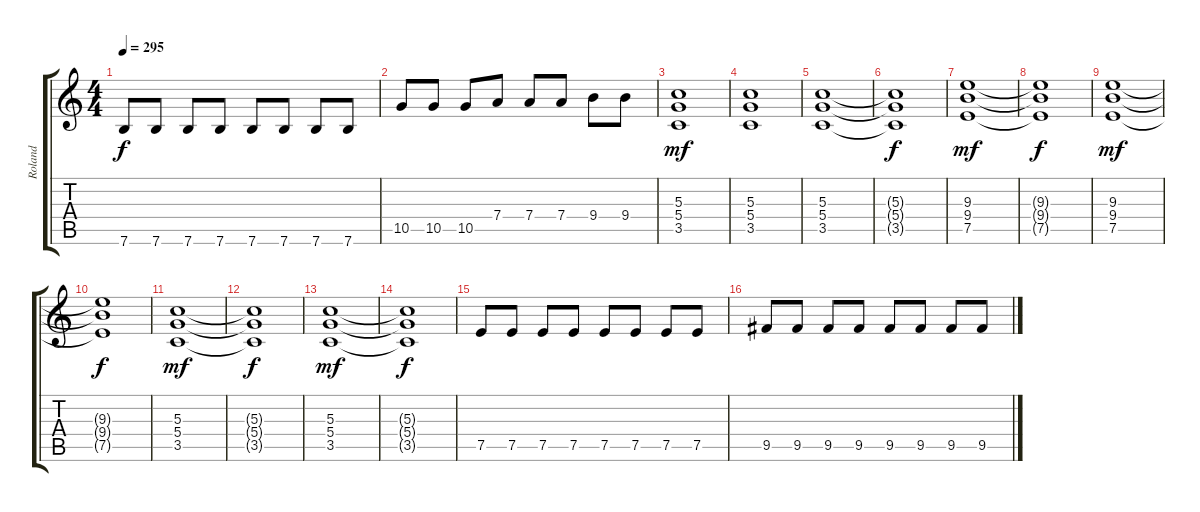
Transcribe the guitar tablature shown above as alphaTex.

\track ("Roland" "Roland") {instrument overdrivenguitar}
\staff {score tabs}
\tuning (E4 B3 G3 D3 A2 E2) {hide}
\ts (4 4)
\tempo 295
\clef g2
\ks c
7.6.8{dy f} 7.6.8 7.6.8 7.6.8 7.6.8 7.6.8 7.6.8 7.6.8 |
10.5.8 10.5.8 10.5.8 7.4.8 7.4.8 7.4.8 9.4.8 9.4.8 |
(5.3 5.4 3.5).1{dy mf} |
(5.3 5.4 3.5).1 |
(5.3 5.4 3.5).1 |
(5.3{t} 5.4{t} 3.5{t}).1{dy f} |
(9.3 9.4 7.5).1{dy mf} |
(9.3{t} 9.4{t} 7.5{t}).1{dy f} |
(9.3 9.4 7.5).1{dy mf} |
(9.3{t} 9.4{t} 7.5{t}).1{dy f} |
(5.3 5.4 3.5).1{dy mf} |
(5.3{t} 5.4{t} 3.5{t}).1{dy f} |
(5.3 5.4 3.5).1{dy mf} |
(5.3{t} 5.4{t} 3.5{t}).1{dy f} |
7.5.8 7.5.8 7.5.8 7.5.8 7.5.8 7.5.8 7.5.8 7.5.8 |
9.5.8 9.5.8 9.5.8 9.5.8 9.5.8 9.5.8 9.5.8 9.5.8
